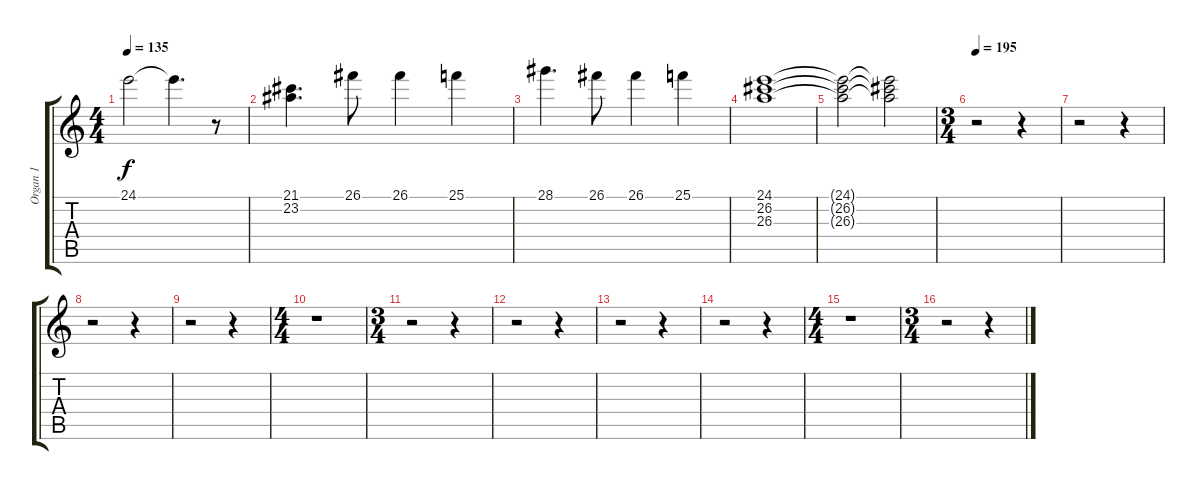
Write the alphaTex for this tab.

\track ("Organ 1" "Organ 1") {instrument rockorgan}
\staff {score tabs}
\tuning (E4 B3 G3 D3 A2 E2) {hide}
\ts (4 4)
\tempo 135
\clef g2
\ks c
24.1{t}.2{dy f} 24.1{t}.4{d} r.8 |
(21.1 23.2).4{d} 26.1.8 26.1.4 25.1.4 |
28.1.4{d} 26.1.8 26.1.4 25.1.4 |
(24.1 26.2 26.3).1 |
(24.1{t} 26.2{t} 26.3{t}).2 (24.1{t} 26.2{t} 26.3{t}).2 |
\ts (3 4)
\tempo 195
r.2 r.4 |
r.2 r.4 |
r.2 r.4 |
r.2 r.4 |
\ts (4 4)
r.1 |
\ts (3 4)
r.2 r.4 |
r.2 r.4 |
r.2 r.4 |
r.2 r.4 |
\ts (4 4)
r.1 |
\ts (3 4)
r.2 r.4
